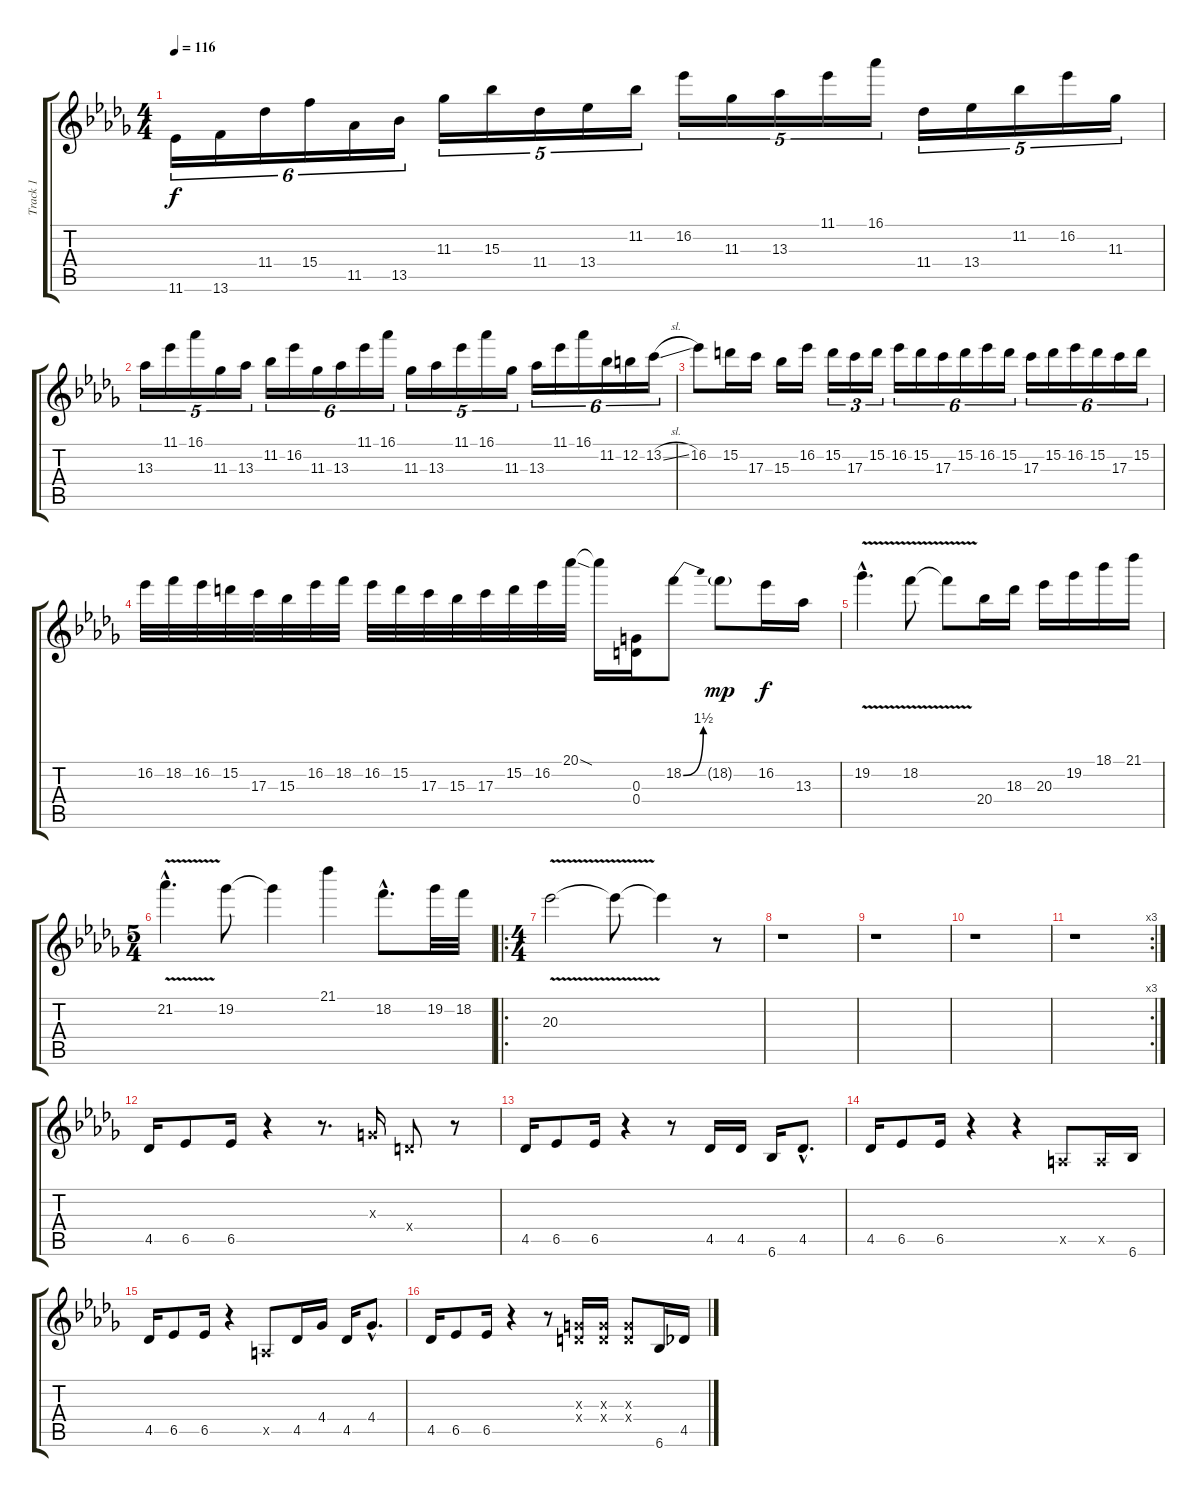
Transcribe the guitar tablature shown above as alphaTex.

\track ("Track 1" "Track 1") {instrument electricguitarclean}
\staff {score tabs}
\tuning (E4 B3 G3 D3 A2 E2) {hide}
\ts (4 4)
\tempo 116
\clef g2
\ks db
11.6.16{tu (6 4) dy f} 13.6.16{tu (6 4)} 11.4.16{tu (6 4)} 15.4.16{tu (6 4)} 11.5.16{tu (6 4)} 13.5.16{tu (6 4)} 11.3.16{tu (5 4)} 15.3.16{tu (5 4)} 11.4.16{tu (5 4)} 13.4.16{tu (5 4)} 11.2.16{tu (5 4)} 16.2.16{tu (5 4)} 11.3.16{tu (5 4)} 13.3.16{tu (5 4)} 11.1.16{tu (5 4)} 16.1.16{tu (5 4)} 11.4.16{tu (5 4)} 13.4.16{tu (5 4)} 11.2.16{tu (5 4)} 16.2.16{tu (5 4)} 11.3.16{tu (5 4)} |
13.3.16{tu (5 4)} 11.1.16{tu (5 4)} 16.1.16{tu (5 4)} 11.3.16{tu (5 4)} 13.3.16{tu (5 4)} 11.2.16{tu (6 4)} 16.2.16{tu (6 4)} 11.3.16{tu (6 4)} 13.3.16{tu (6 4)} 11.1.16{tu (6 4)} 16.1.16{tu (6 4)} 11.3.16{tu (5 4)} 13.3.16{tu (5 4)} 11.1.16{tu (5 4)} 16.1.16{tu (5 4)} 11.3.16{tu (5 4)} 13.3.16{tu (6 4)} 11.1.16{tu (6 4)} 16.1.16{tu (6 4)} 11.2.16{tu (6 4)} 12.2.16{tu (6 4)} 13.2{sl}.16{tu (6 4)} |
16.2.8 15.2.16 17.3.16 15.3.16 16.2.16 15.2.16{tu (3 2)} 17.3.16{tu (3 2)} 15.2.16{tu (3 2)} 16.2.16{tu (6 4)} 15.2.16{tu (6 4)} 17.3.16{tu (6 4)} 15.2.16{tu (6 4)} 16.2.16{tu (6 4)} 15.2.16{tu (6 4)} 17.3.16{tu (6 4)} 15.2.16{tu (6 4)} 16.2.16{tu (6 4)} 15.2.16{tu (6 4)} 17.3.16{tu (6 4)} 15.2.16{tu (6 4)} |
16.2.32 18.2.32 16.2.32 15.2.32 17.3.32 15.3.32 16.2.32 18.2.32 16.2.32 15.2.32 17.3.32 15.3.32 17.3.32 15.2.32 16.2.32 20.1{sod}.32 20.1{t}.16 (0.3 0.4).16 18.2{be (bend 0 0 60 6)}.8 18.2{g}.8{dy mp} 16.2.16{dy f} 13.3.16 |
19.2{v hac}.4{d} 18.2{v}.8 18.2{t}.8 20.4.16 18.3.16 20.3.16 19.2.16 18.1.16 21.1.16 |
\ts (5 4)
21.2{v hac}.4{d} 19.2.8 19.2{t}.4 21.1.4 18.2{hac}.8{d} 19.2.32 18.2.32 |
\ro
\ts (4 4)
20.3{v}.2 20.3{t}.8 20.3{t}.4 r.8 |
r.1 |
r.1 |
r.1 |
\rc 3
r.1 |
4.5.16{instrument electricguitarclean} 6.5.8 6.5.16 r.4 r.8{d} 0.3{x}.16 0.4{x}.8 r.8 |
4.5.16 6.5.8 6.5.16 r.4 r.8 4.5.16 4.5.16 6.6.16 4.5{hac}.8{d} |
4.5.16 6.5.8 6.5.16 r.4 r.4 0.5{x}.8 0.5{x}.16 6.6.16 |
4.5.16 6.5.8 6.5.16 r.4 0.5{x}.8 4.5.16 4.4.16 4.5.16 4.4{hac}.8{d} |
4.5.16 6.5.8 6.5.16 r.4 r.8 (0.3{x} 0.4{x}).16 (0.3{x} 0.4{x}).16 (0.3{x} 0.4{x}).8 6.6.16 4.5.16
